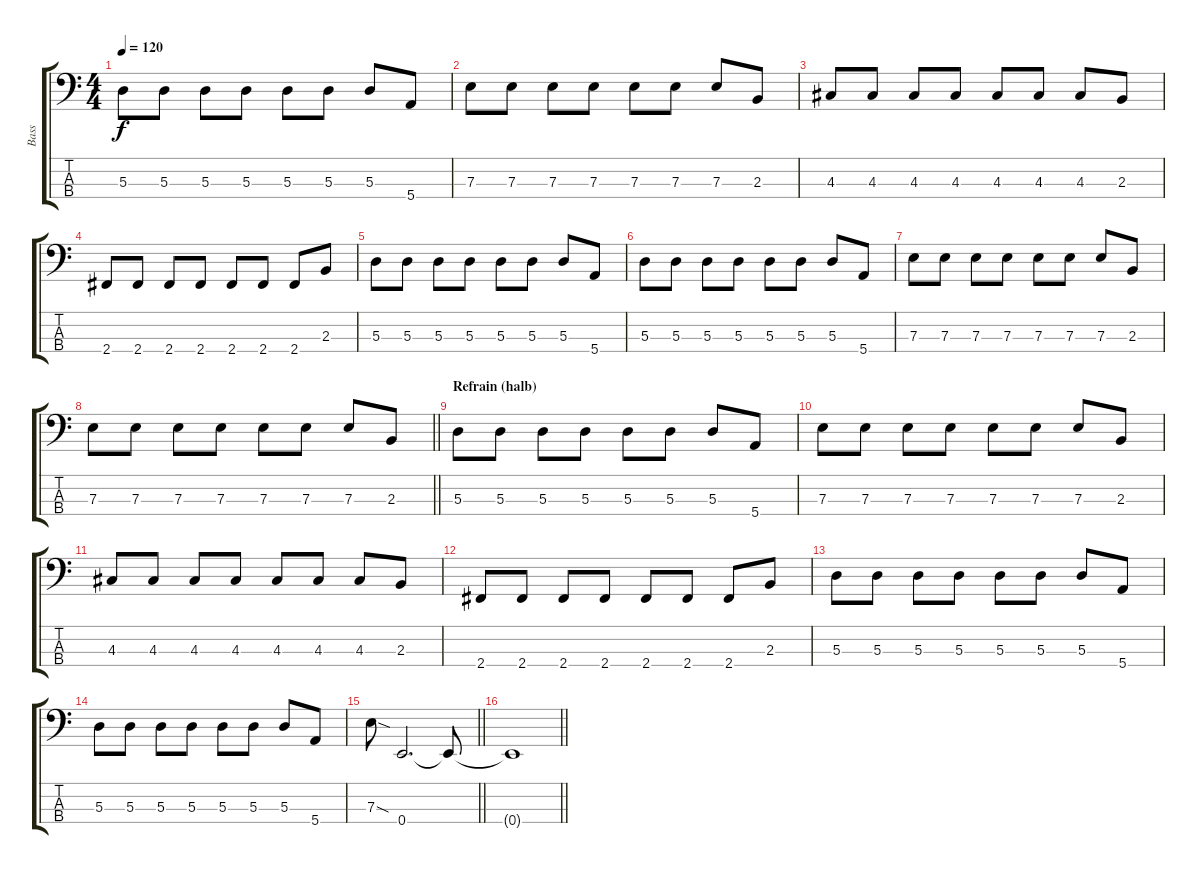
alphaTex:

\track ("Bass" "Bass") {instrument electricbassfinger}
\staff {score tabs}
\tuning (G2 D2 A1 E1) {hide}
\ts (4 4)
\tempo 120
\clef f4
\ks c
5.3.8{dy f} 5.3.8 5.3.8 5.3.8 5.3.8 5.3.8 5.3.8 5.4.8 |
7.3.8 7.3.8 7.3.8 7.3.8 7.3.8 7.3.8 7.3.8 2.3.8 |
4.3.8 4.3.8 4.3.8 4.3.8 4.3.8 4.3.8 4.3.8 2.3.8 |
2.4.8 2.4.8 2.4.8 2.4.8 2.4.8 2.4.8 2.4.8 2.3.8 |
5.3.8 5.3.8 5.3.8 5.3.8 5.3.8 5.3.8 5.3.8 5.4.8 |
5.3.8 5.3.8 5.3.8 5.3.8 5.3.8 5.3.8 5.3.8 5.4.8 |
7.3.8 7.3.8 7.3.8 7.3.8 7.3.8 7.3.8 7.3.8 2.3.8 |
\barLineRight lightlight
7.3.8 7.3.8 7.3.8 7.3.8 7.3.8 7.3.8 7.3.8 2.3.8 |
\section ("" "Refrain (halb)")
5.3.8 5.3.8 5.3.8 5.3.8 5.3.8 5.3.8 5.3.8 5.4.8 |
7.3.8 7.3.8 7.3.8 7.3.8 7.3.8 7.3.8 7.3.8 2.3.8 |
4.3.8 4.3.8 4.3.8 4.3.8 4.3.8 4.3.8 4.3.8 2.3.8 |
2.4.8 2.4.8 2.4.8 2.4.8 2.4.8 2.4.8 2.4.8 2.3.8 |
5.3.8 5.3.8 5.3.8 5.3.8 5.3.8 5.3.8 5.3.8 5.4.8 |
5.3.8 5.3.8 5.3.8 5.3.8 5.3.8 5.3.8 5.3.8 5.4.8 |
\barLineRight lightlight
7.3{sod}.8 0.4.2{d} 0.4{t}.8 |
\barLineRight lightlight
0.4{t}.1
